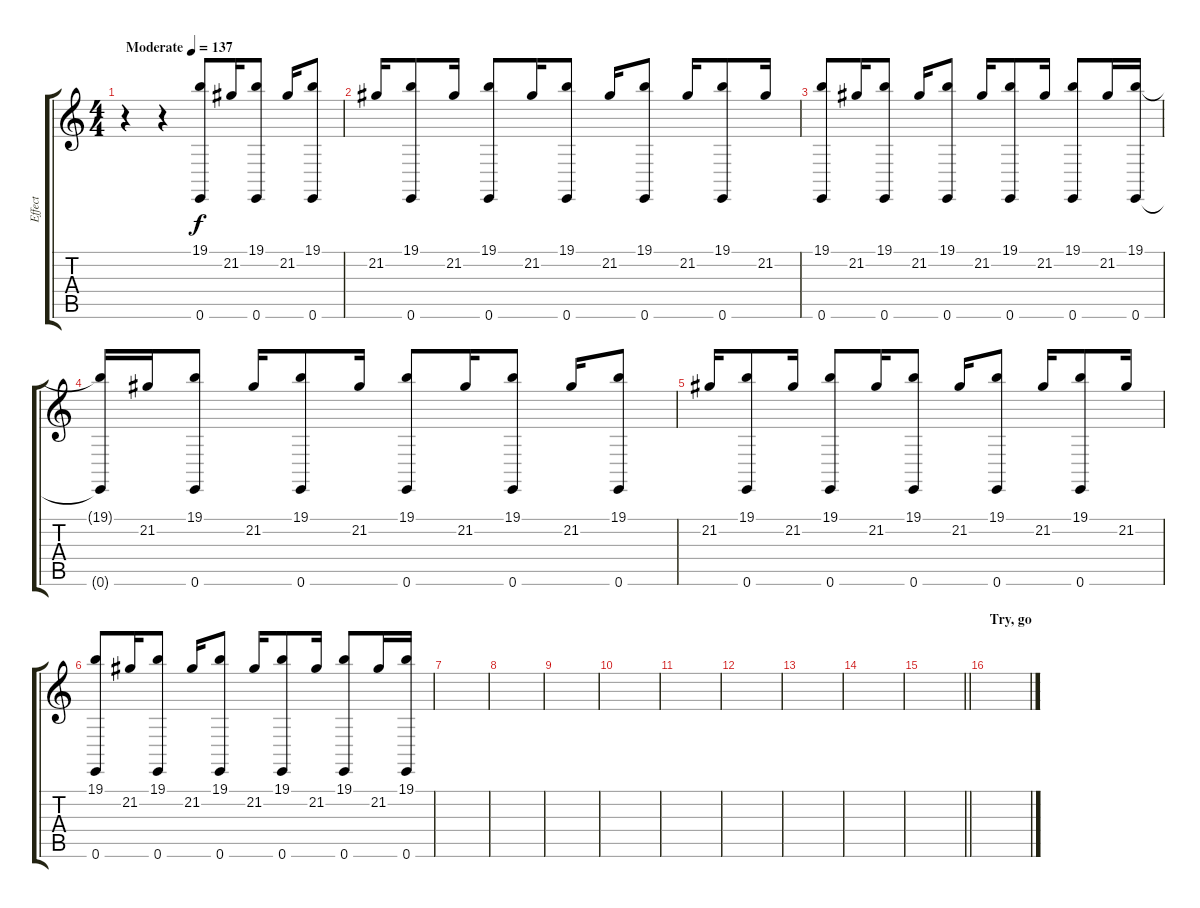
\track ("Effect" "Effect") {instrument fx5brightness}
\staff {score tabs}
\tuning (E4 B3 G3 D3 A2 E2) {hide}
\ts (4 4)
\tempo (137 "Moderate")
\clef g2
\ks c
r.4{dy f instrument fx5brightness} r.4 (19.1 0.6).8 21.2.16 (19.1 0.6).8 21.2.16 (19.1 0.6).8 |
21.2.16 (19.1 0.6).8 21.2.16 (19.1 0.6).8 21.2.16 (19.1 0.6).8 21.2.16 (19.1 0.6).8 21.2.16 (19.1 0.6).8 21.2.16 |
(19.1 0.6).8 21.2.16 (19.1 0.6).8 21.2.16 (19.1 0.6).8 21.2.16 (19.1 0.6).8 21.2.16 (19.1 0.6).8 21.2.16 (19.1 0.6).16 |
(19.1{t} 0.6{t}).16 21.2.16 (19.1 0.6).8 21.2.16 (19.1 0.6).8 21.2.16 (19.1 0.6).8 21.2.16 (19.1 0.6).8 21.2.16 (19.1 0.6).8 |
21.2.16 (19.1 0.6).8 21.2.16 (19.1 0.6).8 21.2.16 (19.1 0.6).8 21.2.16 (19.1 0.6).8 21.2.16 (19.1 0.6).8 21.2.16 |
(19.1 0.6).8 21.2.16 (19.1 0.6).8 21.2.16 (19.1 0.6).8 21.2.16 (19.1 0.6).8 21.2.16 (19.1 0.6).8 21.2.16 (19.1 0.6).16 |
|
|
|
|
|
|
|
|
\barLineRight lightlight
|
\section ("" "Try, go")
